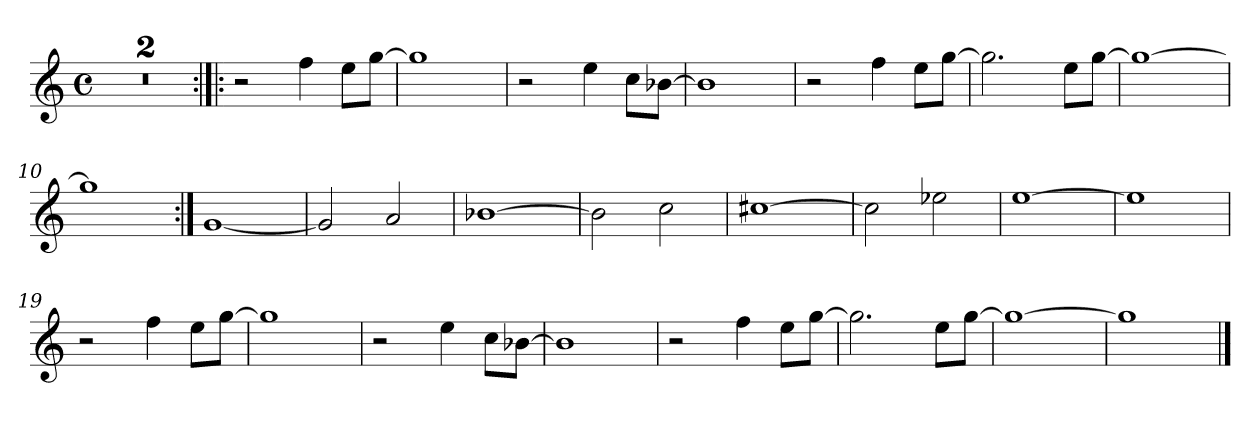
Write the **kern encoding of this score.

**kern
*part1
*staff1
*clefG2
*k[]
*C:
*M4/4
*met(c)
=1!|:
1r
=2
1r
=3:|!|:
2r
4ff\
8ee\L
[8gg\J
=4
1gg]
!!LO:LB:g=z
=5
2r
4ee\
8cc\L
[8b-X\J
=6
1b-]
=7
2r
4ff\
8ee\L
[8gg\J
=8
2.gg\]
8ee\L
[8gg\J
=9
1gg_
!!LO:LB:g=z
=10
1gg]
=11:|!
[1g
=12
2g/]
2a/
=13
[1b-X
=14
2b-\]
2cc\
!!LO:LB:g=z
=15
[1cc#X
=16
2cc#\]
2ee-X\
=17
[1ee
=18
1ee]
=19
2r
4ff\
8ee\L
[8gg\J
!!LO:LB:g=z
=20
1gg]
=21
2r
4ee\
8cc\L
[8b-X\J
=22
1b-]
=23
2r
4ff\
8ee\L
[8gg\J
=24
2.gg\]
8ee\L
[8gg\J
!!LO:LB:g=z
=25
1gg_
=26
1gg]
==
*-
